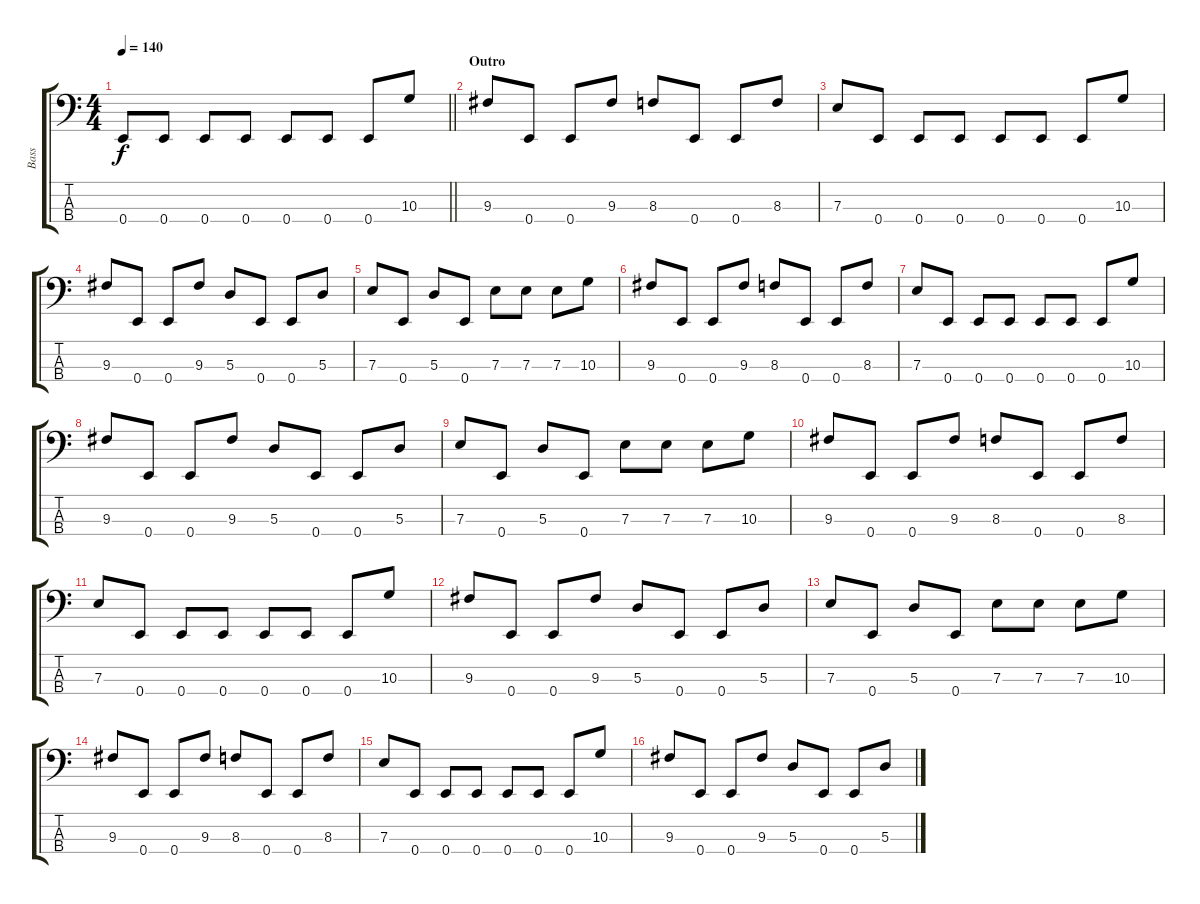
\track ("Bass" "Bass") {instrument electricbassfinger}
\staff {score tabs}
\tuning (G2 D2 A1 E1) {hide}
\ts (4 4)
\tempo 140
\clef f4
\barLineRight lightlight
\ks c
0.4.8{dy f} 0.4.8 0.4.8 0.4.8 0.4.8 0.4.8 0.4.8 10.3.8 |
\section ("" "Outro")
9.3.8 0.4.8 0.4.8 9.3.8 8.3.8 0.4.8 0.4.8 8.3.8 |
7.3.8 0.4.8 0.4.8 0.4.8 0.4.8 0.4.8 0.4.8 10.3.8 |
9.3.8 0.4.8 0.4.8 9.3.8 5.3.8 0.4.8 0.4.8 5.3.8 |
7.3.8 0.4.8 5.3.8 0.4.8 7.3.8 7.3.8 7.3.8 10.3.8 |
9.3.8 0.4.8 0.4.8 9.3.8 8.3.8 0.4.8 0.4.8 8.3.8 |
7.3.8 0.4.8 0.4.8 0.4.8 0.4.8 0.4.8 0.4.8 10.3.8 |
9.3.8 0.4.8 0.4.8 9.3.8 5.3.8 0.4.8 0.4.8 5.3.8 |
7.3.8 0.4.8 5.3.8 0.4.8 7.3.8 7.3.8 7.3.8 10.3.8 |
9.3.8 0.4.8 0.4.8 9.3.8 8.3.8 0.4.8 0.4.8 8.3.8 |
7.3.8 0.4.8 0.4.8 0.4.8 0.4.8 0.4.8 0.4.8 10.3.8 |
9.3.8 0.4.8 0.4.8 9.3.8 5.3.8 0.4.8 0.4.8 5.3.8 |
7.3.8 0.4.8 5.3.8 0.4.8 7.3.8 7.3.8 7.3.8 10.3.8 |
9.3.8 0.4.8 0.4.8 9.3.8 8.3.8 0.4.8 0.4.8 8.3.8 |
7.3.8 0.4.8 0.4.8 0.4.8 0.4.8 0.4.8 0.4.8 10.3.8 |
9.3.8 0.4.8 0.4.8 9.3.8 5.3.8 0.4.8 0.4.8 5.3.8
